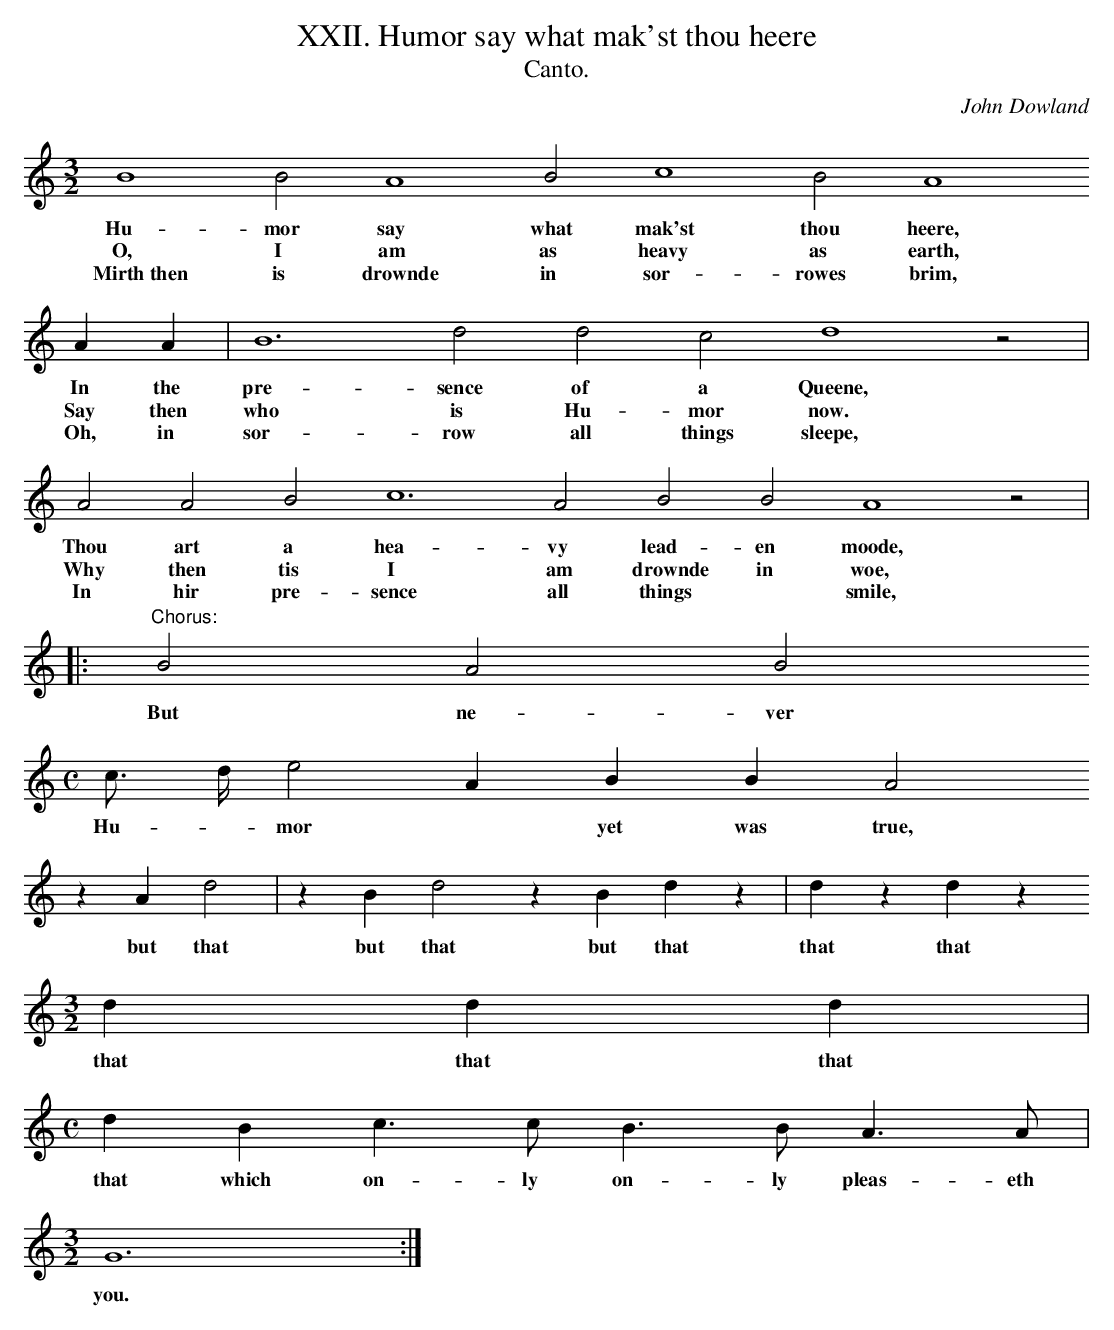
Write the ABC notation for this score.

X:1
T:XXII. Humor say what mak'st thou heere
T:Canto.
C:John Dowland
M:3/2
L:1/4
K:G mix
B4 B2 A4 B2 c4 B2 A4
w:Hu- mor say what mak'st thou heere,
w:O, I am as heavy as earth,
w:Mirth~then is drownde in sor- rowes brim,
A A | B6 d2 d2 c2 d4 z2 | %z2 z2 z2 z2 z2 z2 | z2 z2 z2 z2 z2 z2 z2 z2 z2 z2 z2 z2 |
w:In the pre- sence of a Queene,
w:Say then who is Hu- mor now.
w:Oh, in sor- row all things sleepe,
A2 A2 B2 c6 A2 B2 B2 A4 z2 | %z2 z2 z2 z2 z2 z2 z2 z2 z2
w:Thou art a hea- vy lead- en moode,
w:Why then tis I am drownde in woe,
w:In hir pre- sence all things * smile,
|: "Chorus:" B2 A2 B2
w:But ne- ver
M:C
L:1/4
c3/4 d// e2 A B B A2
w:Hu- * mor * yet was true,
z A d2 | z B d2 z   B d z | d z d z
w:but that but that but that that that
M:3/2
L:1/4
d d d |
w:that that that
M:C
L:1/4
d B c > c B > B A > A |
w:that which on- ly on- ly pleas- eth
M:3/2
L:1/2
G3 :|
w:you.
